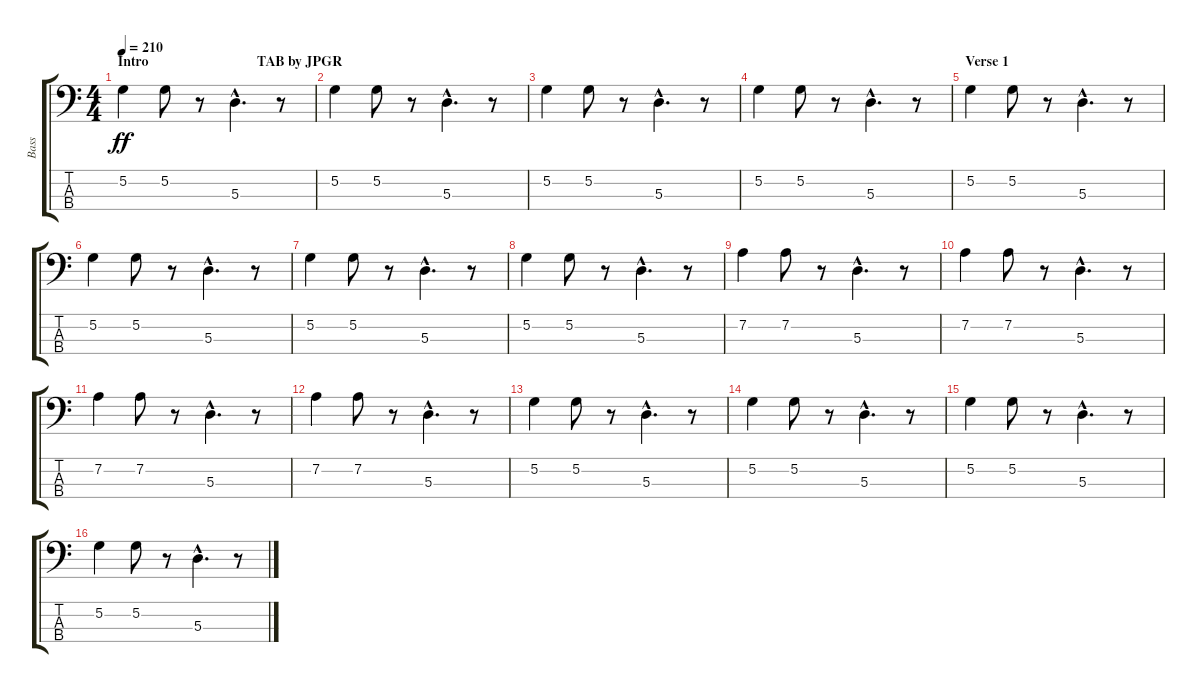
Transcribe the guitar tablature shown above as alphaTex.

\track ("Bass" "Bass") {instrument electricbassfinger}
\staff {score tabs}
\tuning (G2 D2 A1 E1) {hide}
\ts (4 4)
\section ("" "Intro                               TAB by JPGR")
\tempo 210
\clef f4
\ks c
5.2.4{dy ff instrument electricbassfinger} 5.2.8 r.8 5.3{hac}.4{d} r.8 |
5.2.4 5.2.8 r.8 5.3{hac}.4{d} r.8 |
5.2.4 5.2.8 r.8 5.3{hac}.4{d} r.8 |
5.2.4 5.2.8 r.8 5.3{hac}.4{d} r.8 |
\section ("" "Verse 1")
5.2.4 5.2.8 r.8 5.3{hac}.4{d} r.8 |
5.2.4 5.2.8 r.8 5.3{hac}.4{d} r.8 |
5.2.4 5.2.8 r.8 5.3{hac}.4{d} r.8 |
5.2.4 5.2.8 r.8 5.3{hac}.4{d} r.8 |
7.2.4 7.2.8 r.8 5.3{hac}.4{d} r.8 |
7.2.4 7.2.8 r.8 5.3{hac}.4{d} r.8 |
7.2.4 7.2.8 r.8 5.3{hac}.4{d} r.8 |
7.2.4 7.2.8 r.8 5.3{hac}.4{d} r.8 |
5.2.4 5.2.8 r.8 5.3{hac}.4{d} r.8 |
5.2.4 5.2.8 r.8 5.3{hac}.4{d} r.8 |
5.2.4 5.2.8 r.8 5.3{hac}.4{d} r.8 |
5.2.4 5.2.8 r.8 5.3{hac}.4{d} r.8
